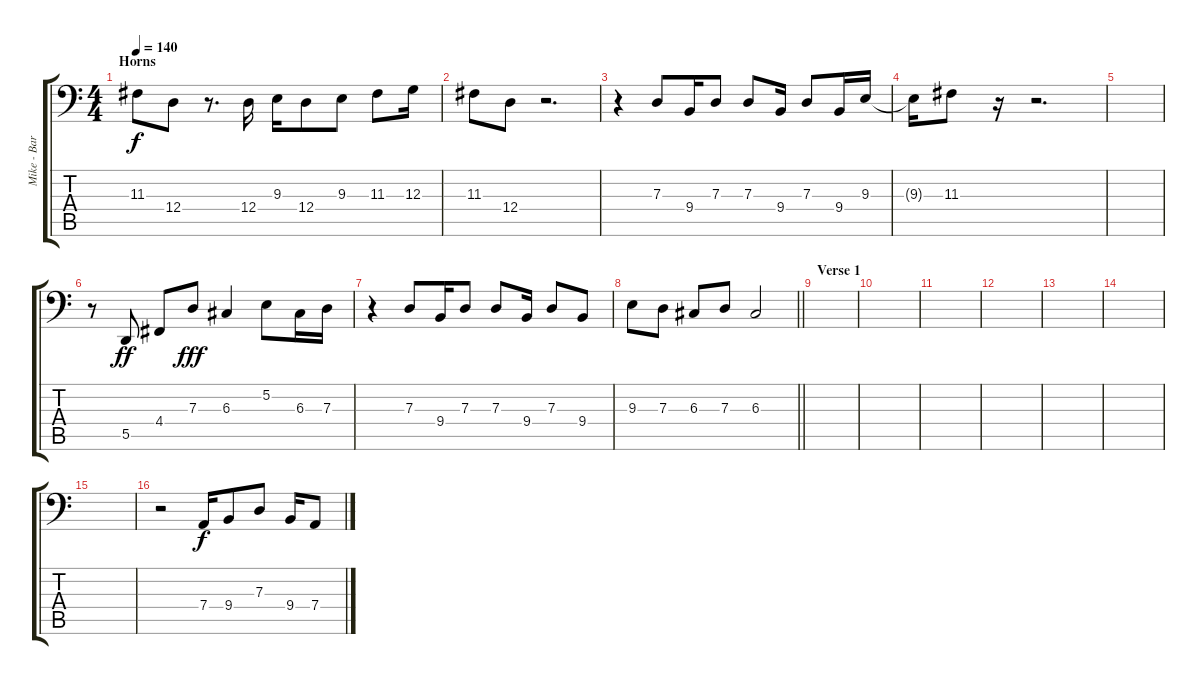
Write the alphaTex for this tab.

\track ("Mike - Bari" "Mike - Bar") {instrument baritonesax}
\staff {score tabs}
\tuning (E3 B2 G2 D2 A1 E1) {hide}
\ts (4 4)
\section ("" "Horns")
\tempo 140
\clef f4
\ks c
11.3.8{dy f} 12.4.8 r.8{d} 12.4.16 9.3.16 12.4.8 9.3.8 11.3.8 12.3.16 |
11.3.8 12.4.8 r.2{d} |
r.4 7.3.8 9.4.16 7.3.8 7.3.8 9.4.16 7.3.8 9.4.16 9.3.16 |
9.3{t}.16 11.3.8 r.16 r.2{d} |
|
r.8 5.5.8{dy ff} 4.4.8 7.3.8{dy fff} 6.3.4 5.2.8 6.3.16 7.3.16 |
r.4 7.3.8 9.4.16 7.3.8 7.3.8 9.4.16 7.3.8 9.4.8 |
\barLineRight lightlight
9.3.8 7.3.8 6.3.8 7.3.8 6.3.2 |
\section ("" "Verse 1")
|
|
|
|
|
|
|
r.2 7.4.16{dy f} 9.4.8 7.3.8 9.4.16 7.4.8
